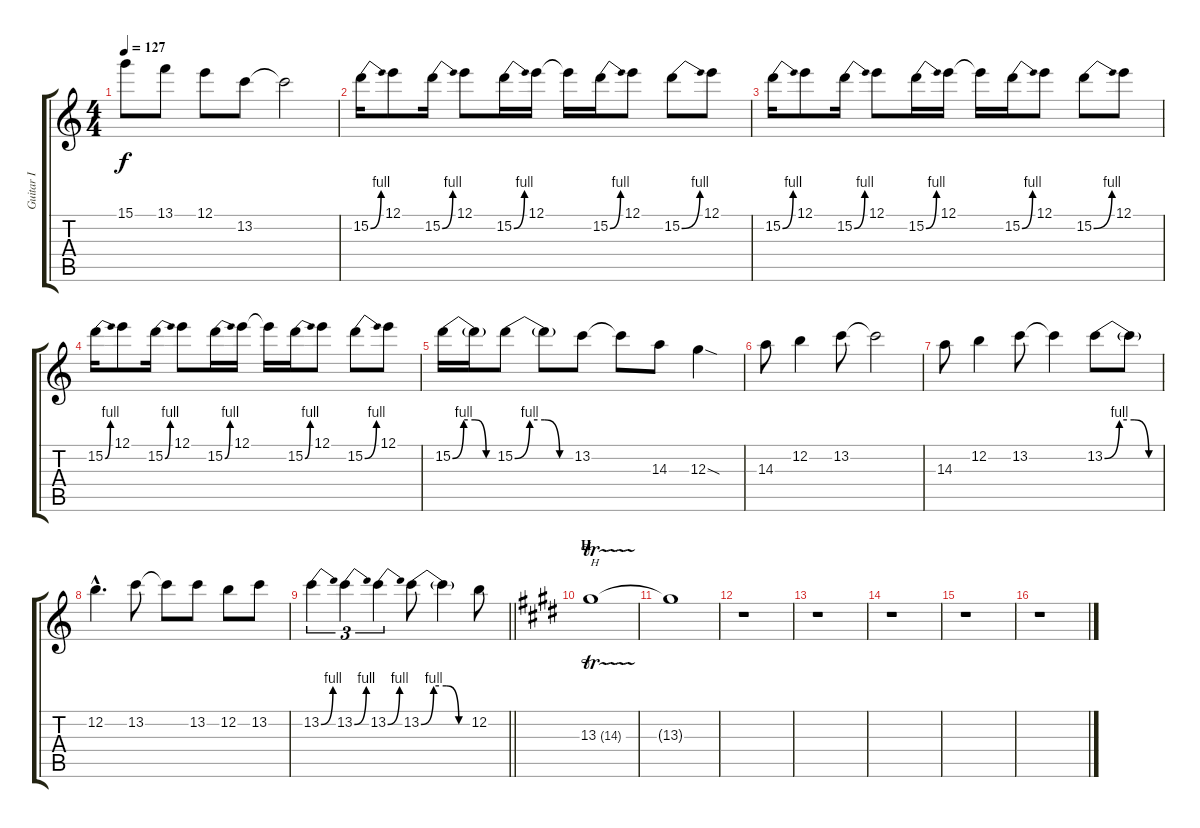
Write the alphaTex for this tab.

\track ("Guitar I" "Guitar I") {instrument overdrivenguitar}
\staff {score tabs}
\tuning (E4 B3 G3 D3 A2 E2) {hide}
\ts (4 4)
\tempo 127
\clef g2
\ks c
15.1{t}.8{dy f} 13.1.8 12.1.8 13.2.8 13.2{t}.2 |
15.2{be (bend 0 0 60 4)}.16 12.1.8 15.2{be (bend 0 0 60 4)}.16 12.1.8 15.2{be (bend 0 0 60 4)}.16 12.1.16 12.1{t}.16 15.2{be (bend 0 0 60 4)}.16 12.1.8 15.2{be (bend 0 0 60 4)}.8 12.1.8 |
15.2{be (bend 0 0 60 4)}.16 12.1.8 15.2{be (bend 0 0 60 4)}.16 12.1.8 15.2{be (bend 0 0 60 4)}.16 12.1.16 12.1{t}.16 15.2{be (bend 0 0 60 4)}.16 12.1.8 15.2{be (bend 0 0 60 4)}.8 12.1.8 |
15.2{be (bend 0 0 60 4)}.16 12.1.8 15.2{be (bend 0 0 60 4)}.16 12.1.8 15.2{be (bend 0 0 60 4)}.16 12.1.16 12.1{t}.16 15.2{be (bend 0 0 60 4)}.16 12.1.8 15.2{be (bend 0 0 60 4)}.8 12.1.8 |
15.2{be (custom 0 0 15 4 30 4 45 0 60 0)}.16 15.2{t}.16 15.2{be (custom 0 0 15 4 30 4 45 0 60 0)}.8 15.2{t}.8 13.2.8 13.2{t}.8 14.3.8 12.3{sod}.4 |
14.3.8 12.2.4 13.2.8 13.2{t}.2 |
14.3.8 12.2.4 13.2.8 13.2{t}.4 13.2{be (custom 0 0 15 4 30 4 45 0 60 0)}.8 13.2{t}.8 |
12.2{hac}.4{d} 13.2.8 13.2{t}.8 13.2.8 12.2.8 13.2.8 |
\barLineRight lightlight
13.2{be (bend 0 0 60 4)}.4{tu (3 2)} 13.2{be (bend 0 0 60 4)}.4{tu (3 2)} 13.2{be (bend 0 0 60 4)}.4{tu (3 2)} 13.2{be (custom 0 0 15 4 30 4 45 0 60 0)}.8 13.2{t}.4 12.2.8 |
\section ("" "H")
\ks e
13.3{tr (14 16)}.1{txt "H"} |
13.3{t}.1 |
r.1 |
r.1 |
r.1 |
r.1 |
r.1
